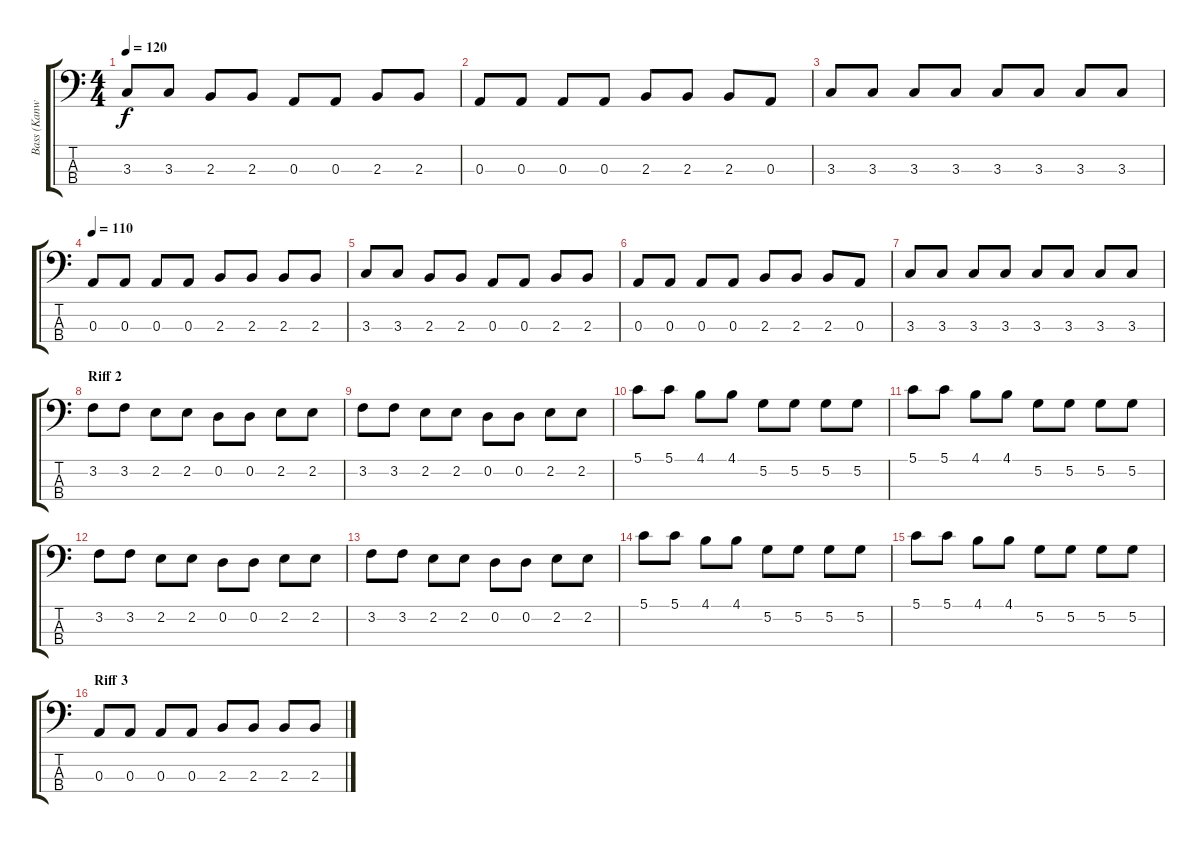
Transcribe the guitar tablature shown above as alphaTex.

\track ("Bass (Kanwulf)" "Bass (Kanw") {instrument electricbassfinger}
\staff {score tabs}
\tuning (G2 D2 A1 E1) {hide}
\ts (4 4)
\tempo 120
\clef f4
\ks c
3.3.8{dy f} 3.3.8 2.3.8 2.3.8 0.3.8 0.3.8 2.3.8 2.3.8 |
0.3.8 0.3.8 0.3.8 0.3.8 2.3.8 2.3.8 2.3.8 0.3.8 |
3.3.8 3.3.8 3.3.8 3.3.8 3.3.8 3.3.8 3.3.8 3.3.8 |
\tempo 110
0.3.8 0.3.8 0.3.8 0.3.8 2.3.8 2.3.8 2.3.8 2.3.8 |
3.3.8 3.3.8 2.3.8 2.3.8 0.3.8 0.3.8 2.3.8 2.3.8 |
0.3.8 0.3.8 0.3.8 0.3.8 2.3.8 2.3.8 2.3.8 0.3.8 |
3.3.8 3.3.8 3.3.8 3.3.8 3.3.8 3.3.8 3.3.8 3.3.8 |
\section ("" "Riff 2")
3.2.8 3.2.8 2.2.8 2.2.8 0.2.8 0.2.8 2.2.8 2.2.8 |
3.2.8 3.2.8 2.2.8 2.2.8 0.2.8 0.2.8 2.2.8 2.2.8 |
5.1.8 5.1.8 4.1.8 4.1.8 5.2.8 5.2.8 5.2.8 5.2.8 |
5.1.8 5.1.8 4.1.8 4.1.8 5.2.8 5.2.8 5.2.8 5.2.8 |
3.2.8 3.2.8 2.2.8 2.2.8 0.2.8 0.2.8 2.2.8 2.2.8 |
3.2.8 3.2.8 2.2.8 2.2.8 0.2.8 0.2.8 2.2.8 2.2.8 |
5.1.8 5.1.8 4.1.8 4.1.8 5.2.8 5.2.8 5.2.8 5.2.8 |
5.1.8 5.1.8 4.1.8 4.1.8 5.2.8 5.2.8 5.2.8 5.2.8 |
\section ("" "Riff 3")
0.3.8 0.3.8 0.3.8 0.3.8 2.3.8 2.3.8 2.3.8 2.3.8
